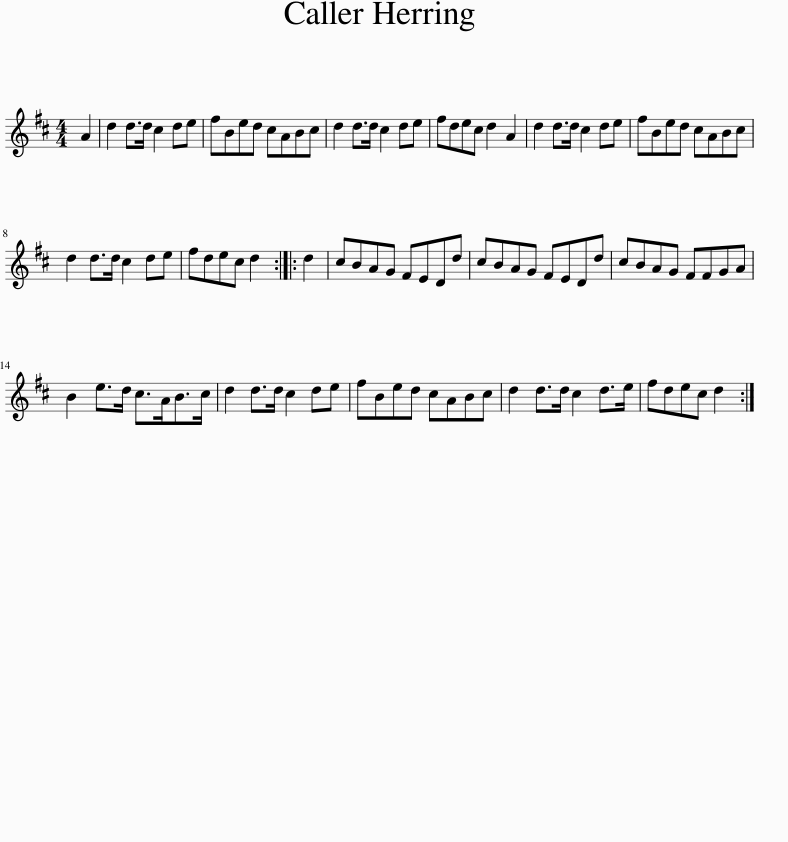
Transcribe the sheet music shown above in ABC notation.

X:1
L:1/8
M:4/4
I:linebreak $
K:D
V:1 treble
V:1
 A2 | d2 d>d c2 de | fBed cABc | d2 d>d c2 de | fdec d2 A2 | %5
 d2 d>d c2 de | fBed cABc |$ d2 d>d c2 de | fdec d2 :: d2 | %10
 cBAG FEDd | cBAG FEDd | cBAG FFGA |$ B2 e>d c>AB>c | d2 d>d c2 de | %15
 fBed cABc | d2 d>d c2 d>e | fdec d2 :| %18
